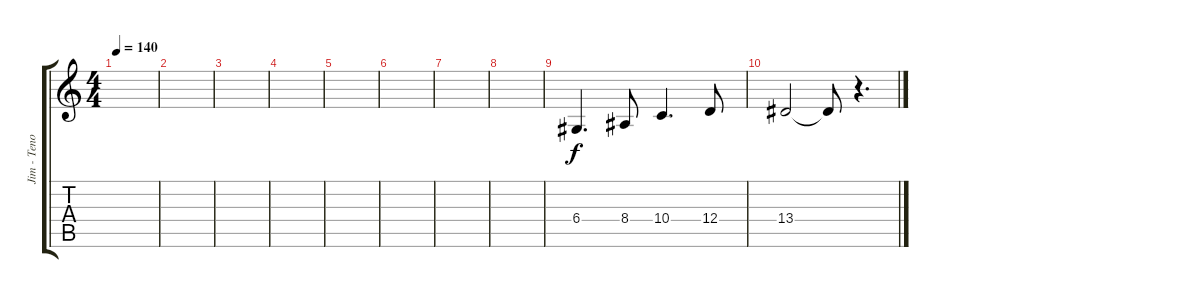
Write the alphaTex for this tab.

\track ("Jim - Tenor Sax" "Jim - Teno") {instrument tenorsax}
\staff {score tabs}
\tuning (E4 B3 G3 D3 A2 E2) {hide}
\ts (4 4)
\tempo 140
\clef g2
\ks c
|
|
|
|
|
|
|
|
6.4.4{d} 8.4.8 10.4.4{d} 12.4.8 |
13.4.2 13.4{t}.8 r.4{d}
